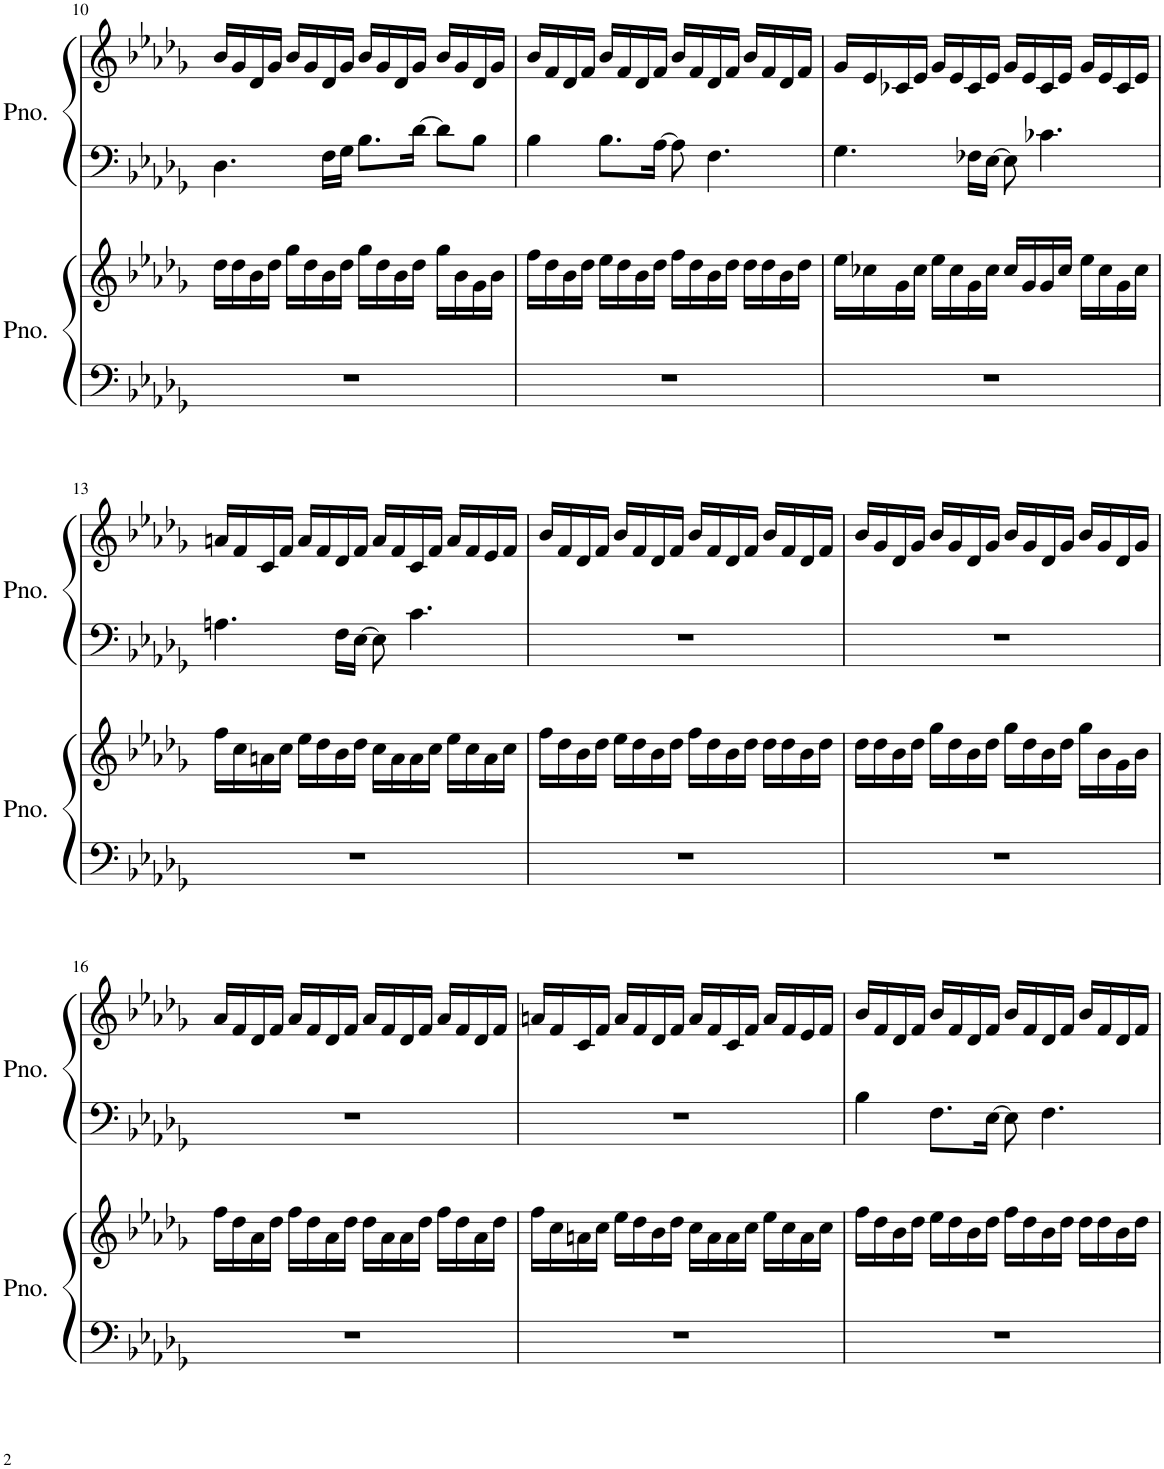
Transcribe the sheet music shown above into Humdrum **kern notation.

**kern	**kern	**kern	**kern
*part2	*part2	*part1	*part1
*staff4	*staff3	*staff2	*staff1
*I"Piano	*	*I"Piano	*
*I'Pno.	*	*I'Pno.	*
!!LO:PB:g=z
*clefF4	*clefG2	*clefF4	*clefG2
*k[b-e-a-d-g-]	*k[b-e-a-d-g-]	*k[b-e-a-d-g-]	*k[b-e-a-d-g-]
*M4/4	*M4/4	*M4/4	*M4/4
=10	=10	=10	=10
1r	16dd-\LL	4.D-\	16b-/LL
.	16dd-\	.	16g-/
.	16b-\	.	16d-/
.	16dd-\JJ	.	16g-/JJ
.	16gg-\LL	.	16b-/LL
.	16dd-\	.	16g-/
.	16b-\	16F\LL	16d-/
.	16dd-\JJ	16G-\JJ	16g-/JJ
.	16gg-\LL	8.B-\L	16b-/LL
.	16dd-\	.	16g-/
.	16b-\	.	16d-/
.	16dd-\JJ	[16d-\Jk	16g-/JJ
.	16gg-\LL	8d-\L]	16b-/LL
.	16b-\	.	16g-/
.	16g-\	8B-\J	16d-/
.	16b-\JJ	.	16g-/JJ
=11	=11	=11	=11
1r	16ff\LL	4B-\	16b-/LL
.	16dd-\	.	16f/
.	16b-\	.	16d-/
.	16dd-\JJ	.	16f/JJ
.	16ee-\LL	8.B-\L	16b-/LL
.	16dd-\	.	16f/
.	16b-\	.	16d-/
.	16dd-\JJ	[16A-\Jk	16f/JJ
.	16ff\LL	8A-\]	16b-/LL
.	16dd-\	.	16f/
.	16b-\	4.F\	16d-/
.	16dd-\JJ	.	16f/JJ
.	16dd-\LL	.	16b-/LL
.	16dd-\	.	16f/
.	16b-\	.	16d-/
.	16dd-\JJ	.	16f/JJ
=12	=12	=12	=12
1r	16ee-\LL	4.G-\	16g-/LL
.	16cc-X\	.	16e-/
.	16g-\	.	16c-X/
.	16cc-\JJ	.	16e-/JJ
.	16ee-\LL	.	16g-/LL
.	16cc-\	.	16e-/
.	16g-\	16F-X\LL	16c-/
.	16cc-\JJ	[16E-\JJ	16e-/JJ
.	16cc-/LL	8E-\]	16g-/LL
.	16g-/	.	16e-/
.	16g-/	4.c-X\	16c-/
.	16cc-/JJ	.	16e-/JJ
.	16ee-\LL	.	16g-/LL
.	16cc-\	.	16e-/
.	16g-\	.	16c-/
.	16cc-\JJ	.	16e-/JJ
!!LO:LB:g=z
=13	=13	=13	=13
1r	16ff\LL	4.An\	16an/LL
.	16cc\	.	16f/
.	16an\	.	16c/
.	16cc\JJ	.	16f/JJ
.	16ee-\LL	.	16a/LL
.	16dd-\	.	16f/
.	16b-\	16F\LL	16d-/
.	16dd-\JJ	[16E-\JJ	16f/JJ
.	16cc\LL	8E-\]	16a/LL
.	16a\	.	16f/
.	16a\	4.c\	16c/
.	16cc\JJ	.	16f/JJ
.	16ee-\LL	.	16a/LL
.	16cc\	.	16f/
.	16a\	.	16e-/
.	16cc\JJ	.	16f/JJ
=14	=14	=14	=14
1r	16ff\LL	1r	16b-/LL
.	16dd-\	.	16f/
.	16b-\	.	16d-/
.	16dd-\JJ	.	16f/JJ
.	16ee-\LL	.	16b-/LL
.	16dd-\	.	16f/
.	16b-\	.	16d-/
.	16dd-\JJ	.	16f/JJ
.	16ff\LL	.	16b-/LL
.	16dd-\	.	16f/
.	16b-\	.	16d-/
.	16dd-\JJ	.	16f/JJ
.	16dd-\LL	.	16b-/LL
.	16dd-\	.	16f/
.	16b-\	.	16d-/
.	16dd-\JJ	.	16f/JJ
=15	=15	=15	=15
1r	16dd-\LL	1r	16b-/LL
.	16dd-\	.	16g-/
.	16b-\	.	16d-/
.	16dd-\JJ	.	16g-/JJ
.	16gg-\LL	.	16b-/LL
.	16dd-\	.	16g-/
.	16b-\	.	16d-/
.	16dd-\JJ	.	16g-/JJ
.	16gg-\LL	.	16b-/LL
.	16dd-\	.	16g-/
.	16b-\	.	16d-/
.	16dd-\JJ	.	16g-/JJ
.	16gg-\LL	.	16b-/LL
.	16b-\	.	16g-/
.	16g-\	.	16d-/
.	16b-\JJ	.	16g-/JJ
!!LO:LB:g=z
=16	=16	=16	=16
1r	16ff\LL	1r	16a-/LL
.	16dd-\	.	16f/
.	16a-\	.	16d-/
.	16dd-\JJ	.	16f/JJ
.	16ff\LL	.	16a-/LL
.	16dd-\	.	16f/
.	16a-\	.	16d-/
.	16dd-\JJ	.	16f/JJ
.	16dd-\LL	.	16a-/LL
.	16a-\	.	16f/
.	16a-\	.	16d-/
.	16dd-\JJ	.	16f/JJ
.	16ff\LL	.	16a-/LL
.	16dd-\	.	16f/
.	16a-\	.	16d-/
.	16dd-\JJ	.	16f/JJ
=17	=17	=17	=17
1r	16ff\LL	1r	16an/LL
.	16cc\	.	16f/
.	16an\	.	16c/
.	16cc\JJ	.	16f/JJ
.	16ee-\LL	.	16a/LL
.	16dd-\	.	16f/
.	16b-\	.	16d-/
.	16dd-\JJ	.	16f/JJ
.	16cc\LL	.	16a/LL
.	16a\	.	16f/
.	16a\	.	16c/
.	16cc\JJ	.	16f/JJ
.	16ee-\LL	.	16a/LL
.	16cc\	.	16f/
.	16a\	.	16e-/
.	16cc\JJ	.	16f/JJ
=18	=18	=18	=18
1r	16ff\LL	4B-\	16b-/LL
.	16dd-\	.	16f/
.	16b-\	.	16d-/
.	16dd-\JJ	.	16f/JJ
.	16ee-\LL	8.F\L	16b-/LL
.	16dd-\	.	16f/
.	16b-\	.	16d-/
.	16dd-\JJ	[16E-\Jk	16f/JJ
.	16ff\LL	8E-\]	16b-/LL
.	16dd-\	.	16f/
.	16b-\	4.F\	16d-/
.	16dd-\JJ	.	16f/JJ
.	16dd-\LL	.	16b-/LL
.	16dd-\	.	16f/
.	16b-\	.	16d-/
.	16dd-\JJ	.	16f/JJ
=	=	=	=
*-	*-	*-	*-
